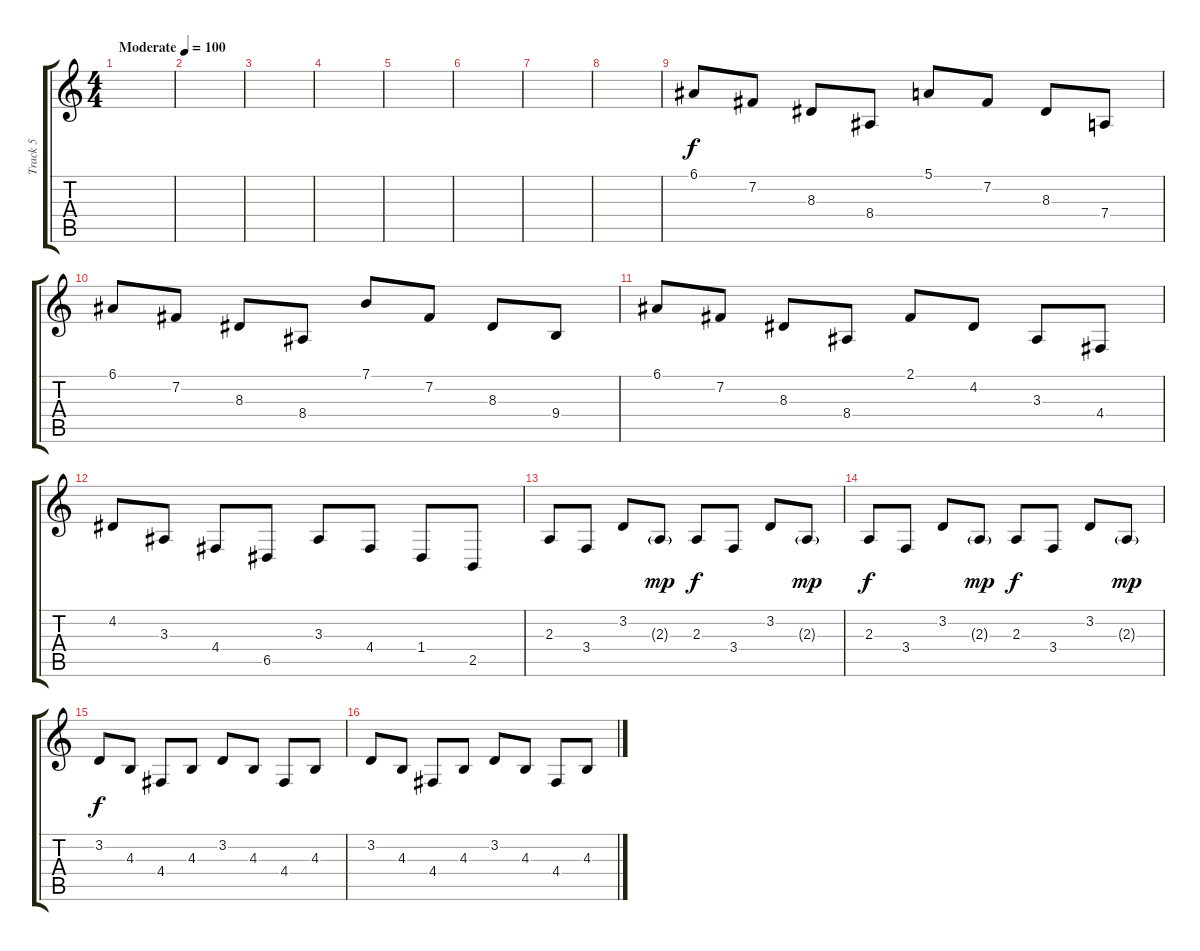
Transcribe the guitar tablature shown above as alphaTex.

\track ("Track 5" "Track 5") {instrument orchestralharp}
\staff {score tabs}
\tuning (E4 B3 G3 D3 A2 E2) {hide}
\ts (4 4)
\tempo (100 "Moderate")
\clef g2
\ks c
|
|
|
|
|
|
|
|
6.1.8 7.2.8 8.3.8 8.4.8 5.1.8 7.2.8 8.3.8 7.4.8 |
6.1.8 7.2.8 8.3.8 8.4.8 7.1.8 7.2.8 8.3.8 9.4.8 |
6.1.8 7.2.8 8.3.8 8.4.8 2.1.8 4.2.8 3.3.8 4.4.8 |
4.2.8 3.3.8 4.4.8 6.5.8 3.3.8 4.4.8 1.4.8 2.5.8 |
2.3.8 3.4.8 3.2.8 2.3{g}.8{dy mp} 2.3.8{dy f} 3.4.8 3.2.8 2.3{g}.8{dy mp} |
2.3.8{dy f} 3.4.8 3.2.8 2.3{g}.8{dy mp} 2.3.8{dy f} 3.4.8 3.2.8 2.3{g}.8{dy mp} |
3.2.8{dy f} 4.3.8 4.4.8 4.3.8 3.2.8 4.3.8 4.4.8 4.3.8 |
3.2.8 4.3.8 4.4.8 4.3.8 3.2.8 4.3.8 4.4.8 4.3.8
